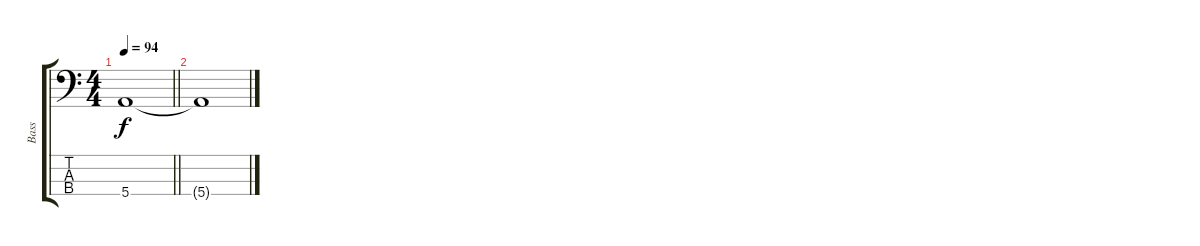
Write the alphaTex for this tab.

\track ("Bass" "Bass") {instrument fretlessbass}
\staff {score tabs}
\tuning (G2 D2 A1 E1) {hide}
\ts (4 4)
\tempo 94
\clef f4
\barLineRight lightlight
\ks c
5.4.1{dy f} |
5.4{t}.1
